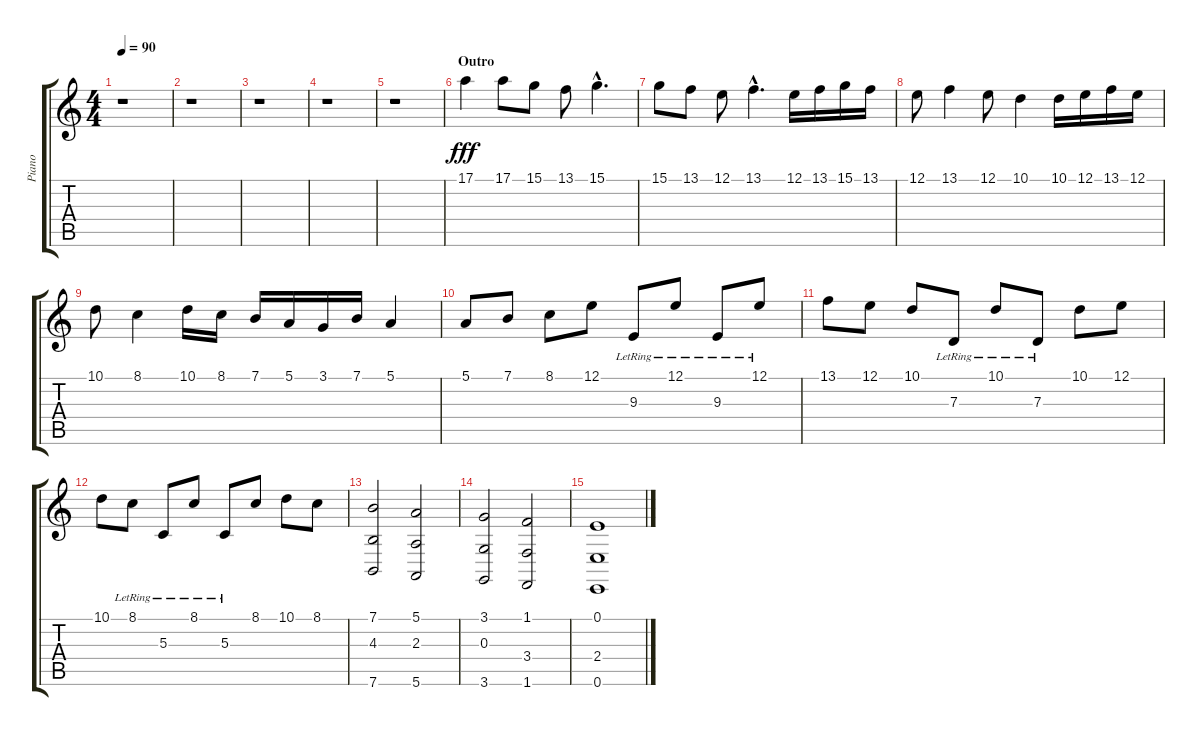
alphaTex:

\track ("Piano" "Piano") {instrument acousticgrandpiano}
\staff {score tabs}
\tuning (E4 B3 G3 D3 A2 E2) {hide}
\ts (4 4)
\tempo 90
\clef g2
\ks c
r.1{dy f} |
r.1 |
r.1 |
r.1 |
r.1 |
\section ("" "Outro")
17.1.4{dy fff} 17.1.8 15.1.8 13.1.8 15.1{hac}.4{d} |
15.1.8 13.1.8 12.1.8 13.1{hac}.4{d} 12.1.16 13.1.16 15.1.16 13.1.16 |
12.1.8 13.1.4 12.1.8 10.1.4 10.1.16 12.1.16 13.1.16 12.1.16 |
10.1.8 8.1.4 10.1.16 8.1.16 7.1.16 5.1.16 3.1.16 7.1.16 5.1.4 |
5.1.8 7.1.8 8.1.8 12.1.8 9.3{lr}.8 12.1{lr}.8 9.3{lr}.8 12.1{lr}.8 |
13.1.8{volume 5} 12.1.8 10.1.8 7.3{lr}.8 10.1{lr}.8 7.3{lr}.8 10.1.8 12.1.8 |
10.1.8 8.1{lr}.8 5.3{lr}.8 8.1{lr}.8 5.3{lr}.8 8.1.8 10.1.8 8.1.8 |
(7.1 4.3 7.6).2 (5.1 2.3 5.6).2 |
(3.1 0.3 3.6).2 (1.1 3.4 1.6).2 |
(0.1 2.4 0.6).1
